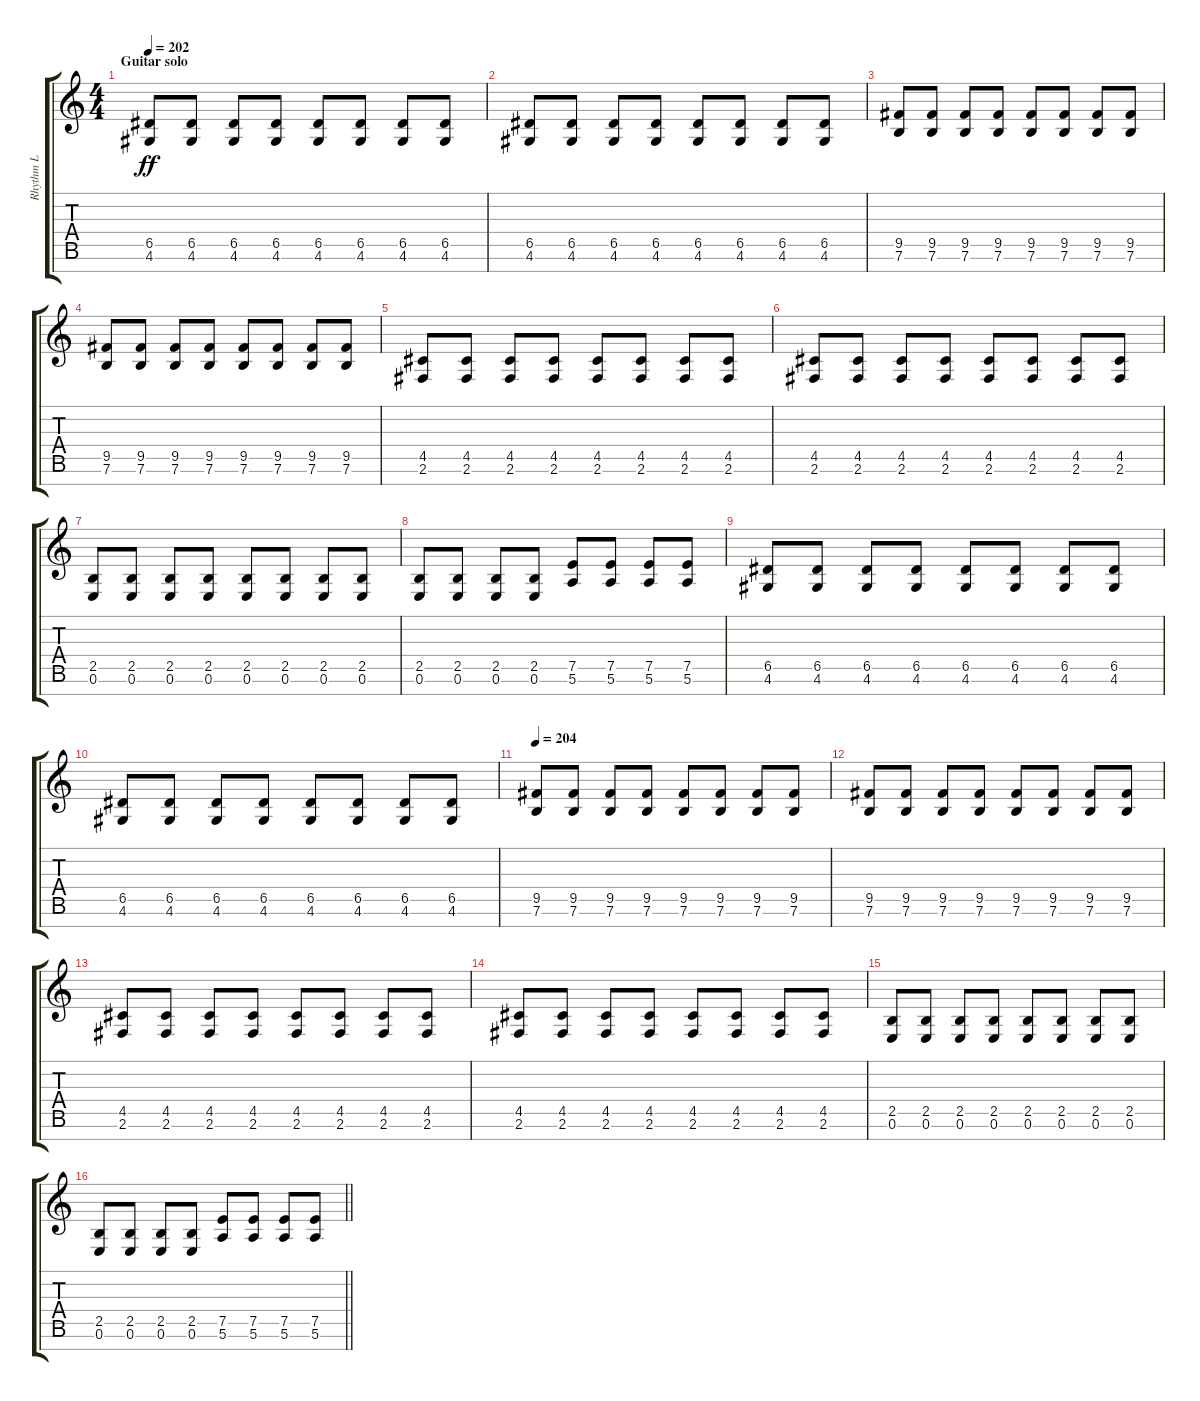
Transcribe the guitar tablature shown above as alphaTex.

\track ("Rhythm L" "Rhythm L") {instrument distortionguitar}
\staff {score tabs}
\tuning (E4 B3 G3 D3 A2 E2 B1) {hide}
\ts (4 4)
\section ("" "Guitar solo")
\tempo 202
\clef g2
\ks c
(6.5 4.6).8{dy ff} (6.5 4.6).8 (6.5 4.6).8 (6.5 4.6).8 (6.5 4.6).8 (6.5 4.6).8 (6.5 4.6).8 (6.5 4.6).8 |
(6.5 4.6).8 (6.5 4.6).8 (6.5 4.6).8 (6.5 4.6).8 (6.5 4.6).8 (6.5 4.6).8 (6.5 4.6).8 (6.5 4.6).8 |
(9.5 7.6).8 (9.5 7.6).8 (9.5 7.6).8 (9.5 7.6).8 (9.5 7.6).8 (9.5 7.6).8 (9.5 7.6).8 (9.5 7.6).8 |
(9.5 7.6).8 (9.5 7.6).8 (9.5 7.6).8 (9.5 7.6).8 (9.5 7.6).8 (9.5 7.6).8 (9.5 7.6).8 (9.5 7.6).8 |
(4.5 2.6).8 (4.5 2.6).8 (4.5 2.6).8 (4.5 2.6).8 (4.5 2.6).8 (4.5 2.6).8 (4.5 2.6).8 (4.5 2.6).8 |
(4.5 2.6).8 (4.5 2.6).8 (4.5 2.6).8 (4.5 2.6).8 (4.5 2.6).8 (4.5 2.6).8 (4.5 2.6).8 (4.5 2.6).8 |
(2.5 0.6).8 (2.5 0.6).8 (2.5 0.6).8 (2.5 0.6).8 (2.5 0.6).8 (2.5 0.6).8 (2.5 0.6).8 (2.5 0.6).8 |
(2.5 0.6).8 (2.5 0.6).8 (2.5 0.6).8 (2.5 0.6).8 (7.5 5.6).8 (7.5 5.6).8 (7.5 5.6).8 (7.5 5.6).8 |
(6.5 4.6).8 (6.5 4.6).8 (6.5 4.6).8 (6.5 4.6).8 (6.5 4.6).8 (6.5 4.6).8 (6.5 4.6).8 (6.5 4.6).8 |
(6.5 4.6).8 (6.5 4.6).8 (6.5 4.6).8 (6.5 4.6).8 (6.5 4.6).8 (6.5 4.6).8 (6.5 4.6).8 (6.5 4.6).8 |
\tempo 204
(9.5 7.6).8 (9.5 7.6).8 (9.5 7.6).8 (9.5 7.6).8 (9.5 7.6).8 (9.5 7.6).8 (9.5 7.6).8 (9.5 7.6).8 |
(9.5 7.6).8 (9.5 7.6).8 (9.5 7.6).8 (9.5 7.6).8 (9.5 7.6).8 (9.5 7.6).8 (9.5 7.6).8 (9.5 7.6).8 |
(4.5 2.6).8 (4.5 2.6).8 (4.5 2.6).8 (4.5 2.6).8 (4.5 2.6).8 (4.5 2.6).8 (4.5 2.6).8 (4.5 2.6).8 |
(4.5 2.6).8 (4.5 2.6).8 (4.5 2.6).8 (4.5 2.6).8 (4.5 2.6).8 (4.5 2.6).8 (4.5 2.6).8 (4.5 2.6).8 |
(2.5 0.6).8 (2.5 0.6).8 (2.5 0.6).8 (2.5 0.6).8 (2.5 0.6).8 (2.5 0.6).8 (2.5 0.6).8 (2.5 0.6).8 |
\barLineRight lightlight
(2.5 0.6).8 (2.5 0.6).8 (2.5 0.6).8 (2.5 0.6).8 (7.5 5.6).8 (7.5 5.6).8 (7.5 5.6).8 (7.5 5.6).8
